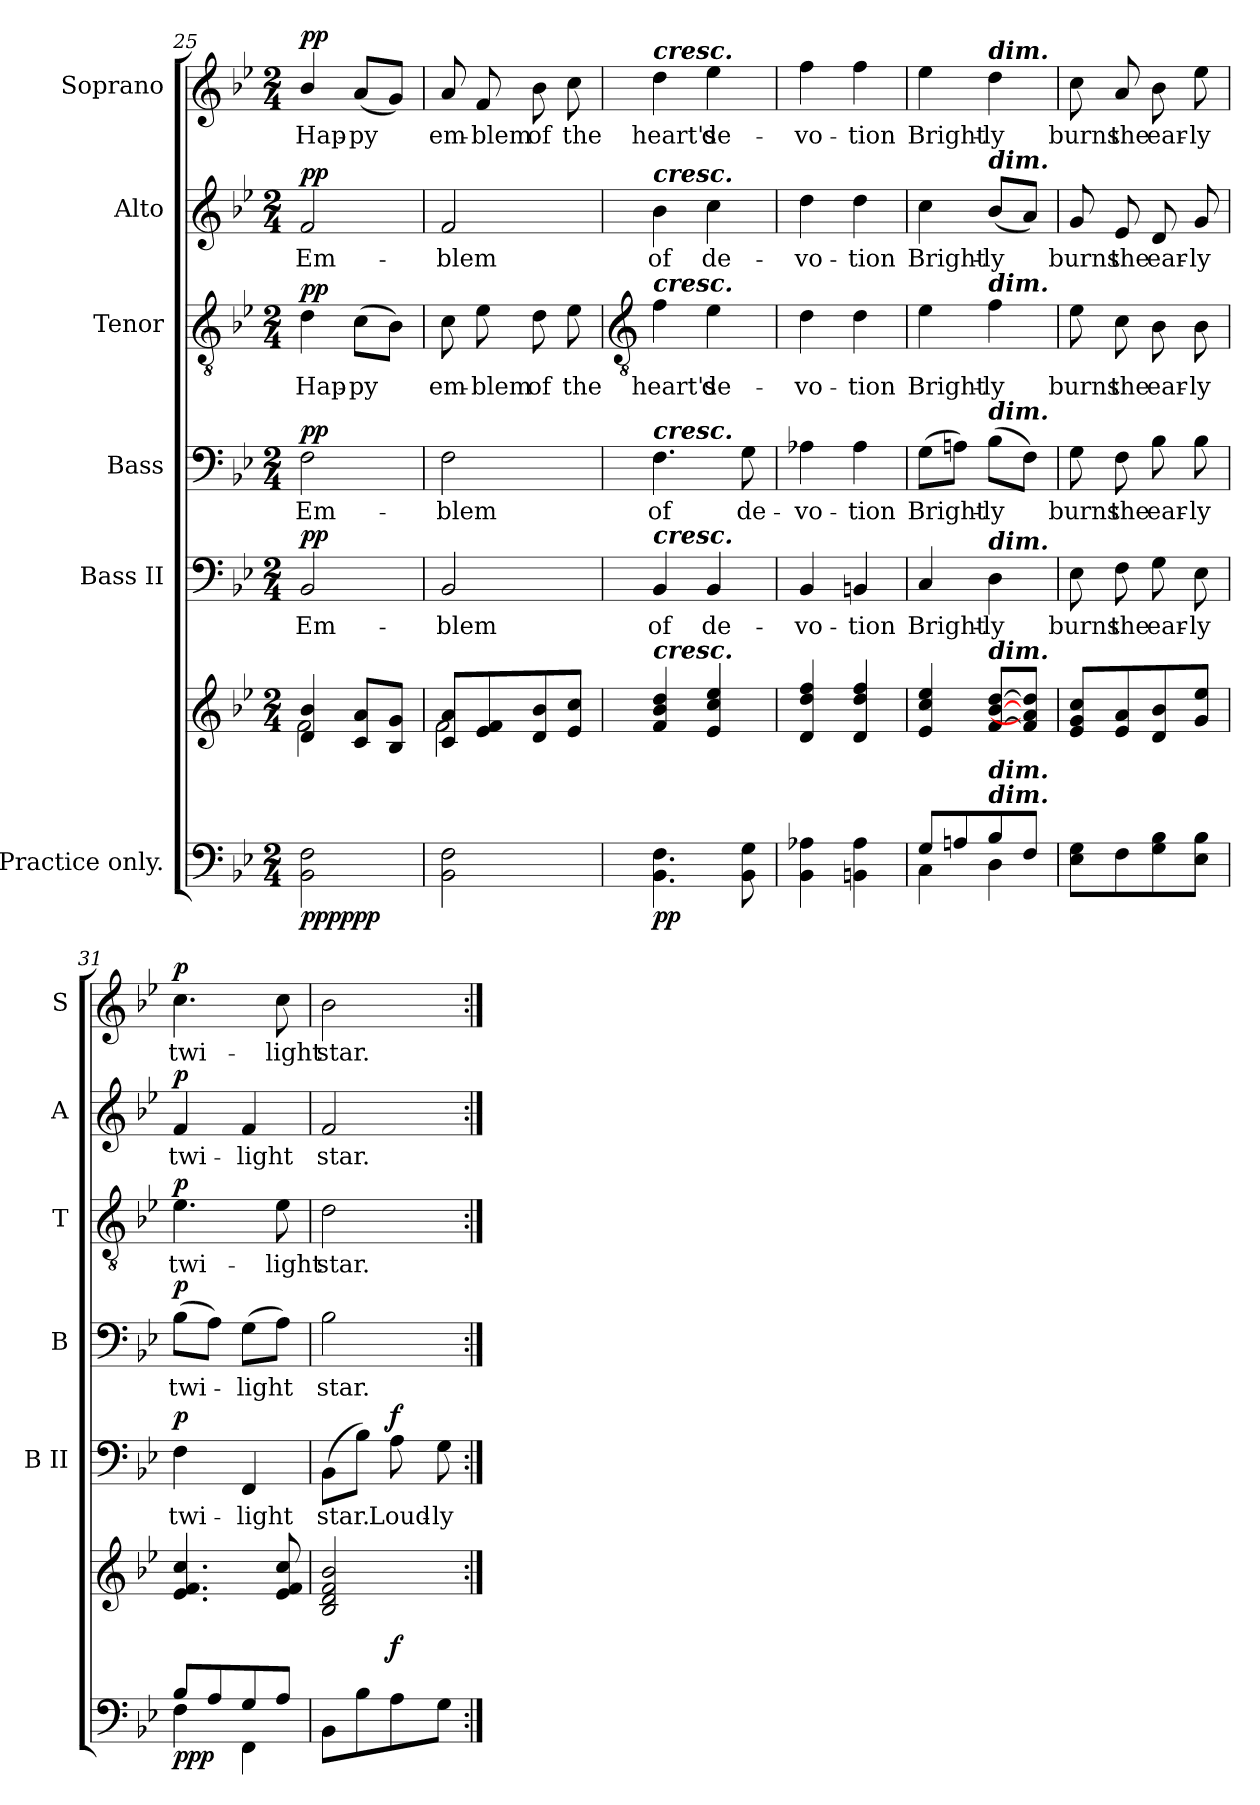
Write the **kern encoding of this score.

**kern	**kern	**dynam	**kern	**text	**dynam	**kern	**text	**dynam	**kern	**text	**dynam	**kern	**text	**dynam	**kern	**text	**dynam
*part6	*part6	*part6	*part5	*part5	*part5	*part4	*part4	*part4	*part3	*part3	*part3	*part2	*part2	*part2	*part1	*part1	*part1
*staff7	*staff6	*staff6/7	*staff5	*staff5	*staff5	*staff4	*staff4	*staff4	*staff3	*staff3	*staff3	*staff2	*staff2	*staff2	*staff1	*staff1	*staff1
*I"Practice only.	*	*	*I"Bass II	*	*	*I"Bass	*	*	*I"Tenor	*	*	*I"Alto	*	*	*I"Soprano	*	*
*	*	*	*I'B II	*	*	*I'B	*	*	*I'T	*	*	*I'A	*	*	*I'S	*	*
*clefF4	*clefG2	*	*clefF4	*	*	*clefF4	*	*	*clefGv2	*	*	*clefG2	*	*	*clefG2	*	*
*k[b-e-]	*k[b-e-]	*	*k[b-e-]	*	*	*k[b-e-]	*	*	*k[b-e-]	*	*	*k[b-e-]	*	*	*k[b-e-]	*	*
*B-:	*B-:	*	*B-:	*	*	*B-:	*	*	*B-:	*	*	*B-:	*	*	*B-:	*	*
*M2/4	*M2/4	*	*M2/4	*	*	*M2/4	*	*	*M2/4	*	*	*M2/4	*	*	*M2/4	*	*
=25	=25	=25	=25	=25	=25	=25	=25	=25	=25	=25	=25	=25	=25	=25	=25	=25	=25
*	*^	*	*	*	*	*	*	*	*	*	*	*	*	*	*	*	*
!	!	!	!LO:DY:b=2	!	!LO:LY:b	!	!	!LO:LY:b	!	!	!LO:LY:b	!	!	!LO:LY:b	!	!	!LO:LY:b	!
!	!	!	!LO:DY:n=1:b	!	!	!	!	!	!	!	!	!	!	!	!	!	!	!
!	!	!	!LO:DY:n=2:b	!	!	!LO:DY:b	!	!	!LO:DY:b	!	!	!LO:DY:b	!	!	!LO:DY:b	!	!	!LO:DY:b
2BB- 2F	4d/ 4b-/	2f\	pp pp pp	2BB-	Em-	pp	2F	Em-	pp	4d	Hap-	pp	2f	Em-	pp	4b-/	Hap-	pp
!	!	!	!	!	!	!	!	!	!	!	!LO:LY:b	!	!	!	!	!	!LO:LY:b	!
.	8c 8aL	.	.	.	.	.	.	.	.	(>8cL	-py	.	.	.	.	(<8aL	-py	.
.	8B- 8gJ	.	.	.	.	.	.	.	.	8B-J)	.	.	.	.	.	8gJ)	.	.
=26	=26	=26	=26	=26	=26	=26	=26	=26	=26	=26	=26	=26	=26	=26	=26	=26	=26	=26
!	!	!	!	!	!LO:LY:b	!	!	!LO:LY:b	!	!	!LO:LY:b	!	!	!LO:LY:b	!	!	!LO:LY:b	!
2BB- 2F	8c 8aL	2f\	.	2BB-	-blem	.	2F	-blem	.	8c	em-	.	2f	-blem	.	8a	em-	.
!	!	!	!	!	!	!	!	!	!	!	!LO:LY:b	!	!	!	!	!	!LO:LY:b	!
.	8e- 8f	.	.	.	.	.	.	.	.	8e-	-blem	.	.	.	.	8f	-blem	.
!	!	!	!	!	!	!	!	!	!	!	!LO:LY:b	!	!	!	!	!	!LO:LY:b	!
.	8d 8b-	.	.	.	.	.	.	.	.	8d	of	.	.	.	.	8b-	of	.
!	!	!	!	!	!	!	!	!	!	!	!LO:LY:b	!	!	!	!	!	!LO:LY:b	!
.	8e- 8ccJ	.	.	.	.	.	.	.	.	8e-	the	.	.	.	.	8cc	the	.
!!LO:LB:g=z
=27	=27	=27	=27	=27	=27	=27	=27	=27	=27	=27	=27	=27	=27	=27	=27	=27	=27	=27
*	*	*	*	*	*	*	*	*	*	*clefGv2	*	*	*	*	*	*	*	*
!	!	!	!	!	!	!	!	!	!	!	!	!	!	!	!	!LO:TX:a:Bi:t=cresc.	!	!
!	!	!	!	!	!	!	!	!	!	!	!	!	!LO:TX:a:Bi:t=cresc.	!	!	!	!	!
!	!	!	!	!	!	!	!	!	!	!LO:TX:a:Bi:t=cresc.	!	!	!	!	!	!	!	!
!	!	!	!	!	!	!	!LO:TX:a:Bi:t=cresc.	!	!	!	!	!	!	!	!	!	!	!
!	!	!	!	!LO:TX:a:Bi:t=cresc.	!	!	!	!	!	!	!	!	!	!	!	!	!	!
!	!LO:TX:a:Bi:t=cresc.	!	!	!	!	!	!	!	!	!	!	!	!	!	!	!	!	!
!LO:TX:a:Bi:t=cresc.	!	!	!	!	!	!	!	!	!	!	!	!	!	!	!	!	!	!
!LO:N:vis=1	!	!	!LO:DY:b=2	!	!LO:LY:b	!	!	!LO:LY:b	!	!	!LO:LY:b	!	!	!LO:LY:b	!	!	!LO:LY:b	!
*^	*	*	*	*	*	*	*	*	*	*	*	*	*	*	*	*	*	*
2ryy	4.BB-\ 4.F\	4f 4b- 4dd	2ryy	pp	4BB-	of	.	4.F	of	.	4f	heart's	.	4b-	of	.	4dd	heart's	.
!	!	!	!	!	!	!LO:LY:b	!	!	!	!	!	!LO:LY:b	!	!	!LO:LY:b	!	!	!LO:LY:b	!
.	.	4e- 4cc 4ee-	.	.	4BB-	de-	.	.	.	.	4e-	de-	.	4cc	de-	.	4ee-	de-	.
!	!	!	!	!	!	!	!	!	!LO:LY:b	!	!	!	!	!	!	!	!	!	!
.	8BB-\ 8G\	.	.	.	.	.	.	8G	de-	.	.	.	.	.	.	.	.	.	.
=28	=28	=28	=28	=28	=28	=28	=28	=28	=28	=28	=28	=28	=28	=28	=28	=28	=28	=28	=28
!LO:N:vis=1	!	!	!	!	!	!LO:LY:b	!	!	!LO:LY:b	!	!	!LO:LY:b	!	!	!LO:LY:b	!	!	!LO:LY:b	!
2ryy	4BB-\ 4A-X\	4d 4dd 4ff	2ryy	.	4BB-	-vo-	.	4A-X	-vo-	.	4d	-vo-	.	4dd	-vo-	.	4ff	-vo-	.
!	!	!	!	!	!	!LO:LY:b	!	!	!LO:LY:b	!	!	!LO:LY:b	!	!	!LO:LY:b	!	!	!LO:LY:b	!
.	4BBn\ 4A-\	4d 4dd 4ff	.	.	4BBn	-tion	.	4A-	-tion	.	4d	-tion	.	4dd	-tion	.	4ff	-tion	.
=29	=29	=29	=29	=29	=29	=29	=29	=29	=29	=29	=29	=29	=29	=29	=29	=29	=29	=29	=29
!	!	!	!LO:N:vis=1	!	!	!LO:LY:b	!	!	!LO:LY:b	!	!	!LO:LY:b	!	!	!LO:LY:b	!	!	!LO:LY:b	!
8G/L	4C\	4e- 4cc 4ee-	2ryy	.	4C	Bright-	.	(>8GL	Bright-	.	4e-	Bright-	.	4cc	Bright-	.	4ee-	Bright-	.
8An/	.	.	.	.	.	.	.	8AnJ)	.	.	.	.	.	.	.	.	.	.	.
!	!	!	!	!	!	!	!	!	!	!	!	!	!	!	!	!	!LO:TX:a:Bi:t=dim.	!	!
!	!	!	!	!	!	!	!	!	!	!	!	!	!	!LO:TX:a:Bi:t=dim.	!	!	!	!	!
!	!	!	!	!	!	!	!	!	!	!	!LO:TX:a:Bi:t=dim.	!	!	!	!	!	!	!	!
!	!	!	!	!	!	!	!	!LO:TX:a:Bi:t=dim.	!	!	!	!	!	!	!	!	!	!	!
!	!	!	!	!	!LO:TX:a:Bi:t=dim.	!	!	!	!	!	!	!	!	!	!	!	!	!	!
!	!	!LO:TX:a:Bi:t=dim.	!	!	!	!	!	!	!	!	!	!	!	!	!	!	!	!	!
!LO:TX:a:Bi:t=dim.	!	!	!	!	!	!	!	!	!	!	!	!	!	!	!	!	!	!	!
!LO:TX:a:Bi:t=dim.	!	!	!	!	!	!	!	!	!	!	!	!	!	!	!	!	!	!	!
!	!	!	!	!	!	!LO:LY:b	!	!	!LO:LY:b	!	!	!LO:LY:b	!	!	!LO:LY:b	!	!	!LO:LY:b	!
8B-/	4D\	[8f [8b- [8ddL	.	.	4D	-ly	.	(>8B-L	ly	.	4f	-ly	.	(<8b-L	-ly	.	4dd	-ly	.
8F/J	.	8f] 8a] 8dd]J	.	.	.	.	.	8FJ)	.	.	.	.	.	8aJ)	.	.	.	.	.
=30	=30	=30	=30	=30	=30	=30	=30	=30	=30	=30	=30	=30	=30	=30	=30	=30	=30	=30	=30
!	!	!	!LO:N:vis=1	!	!	!LO:LY:b	!	!	!LO:LY:b	!	!	!LO:LY:b	!	!	!LO:LY:b	!	!	!LO:LY:b	!
2ryy	8E-\ 8G\L	8e- 8g 8ccL	2ryy	.	8E-	burns	.	8G	burns	.	8e-	burns	.	8g	burns	.	8cc	burns	.
!	!	!	!	!	!	!LO:LY:b	!	!	!LO:LY:b	!	!	!LO:LY:b	!	!	!LO:LY:b	!	!	!LO:LY:b	!
.	8F\	8e- 8a	.	.	8F	the	.	8F	the	.	8c	the	.	8e-	the	.	8a	the	.
!	!	!	!	!	!	!LO:LY:b	!	!	!LO:LY:b	!	!	!LO:LY:b	!	!	!LO:LY:b	!	!	!LO:LY:b	!
.	8G\ 8B-\	8d 8b-	.	.	8G	ear-	.	8B-	ear-	.	8B-	ear-	.	8d	ear-	.	8b-	ear-	.
!	!	!	!	!	!	!LO:LY:b	!	!	!LO:LY:b	!	!	!LO:LY:b	!	!	!LO:LY:b	!	!	!LO:LY:b	!
.	8E-\ 8B-\J	8g 8ee-J	.	.	8E-	-ly	.	8B-	-ly	.	8B-	-ly	.	8g	-ly	.	8ee-	-ly	.
=31	=31	=31	=31	=31	=31	=31	=31	=31	=31	=31	=31	=31	=31	=31	=31	=31	=31	=31	=31
!	!	!	!LO:N:vis=1	!LO:DY:b=2	!	!LO:LY:b	!	!	!LO:LY:b	!	!	!LO:LY:b	!	!	!LO:LY:b	!	!	!LO:LY:b	!
!	!	!	!	!LO:DY:n=1:b=2	!	!	!	!	!	!	!	!	!	!	!	!	!	!	!
!	!	!	!	!LO:DY:n=2:b	!	!	!LO:DY:b	!	!	!LO:DY:b	!	!	!LO:DY:b	!	!	!LO:DY:b	!	!	!LO:DY:b
8B-/L	4F\	4.e- 4.f 4.cc	2ryy	p p p	4F	twi-	p	(>8B-L	twi-	p	4.e-	twi-	p	4f	twi-	p	4.cc	twi-	p
8A/	.	.	.	.	.	.	.	8AJ)	.	.	.	.	.	.	.	.	.	.	.
!	!	!	!	!	!	!LO:LY:b	!	!	!LO:LY:b	!	!	!	!	!	!LO:LY:b	!	!	!	!
8G/	4FF\	.	.	.	4FF	-light	.	(>8GL	light	.	.	.	.	4f	-light	.	.	.	.
!	!	!	!	!	!	!	!	!	!	!	!	!LO:LY:b	!	!	!	!	!	!LO:LY:b	!
8A/J	.	8e- 8f 8cc	.	.	.	.	.	8AJ)	.	.	8e-	-light	.	.	.	.	8cc	-light	.
=32	=32	=32	=32	=32	=32	=32	=32	=32	=32	=32	=32	=32	=32	=32	=32	=32	=32	=32	=32
!	!	!	!LO:N:vis=1	!	!	!LO:LY:b	!	!	!LO:LY:b	!	!	!LO:LY:b	!	!	!LO:LY:b	!	!	!LO:LY:b	!
2ryy	8BB-\L	2B- 2d 2f 2b-	2ryy	.	(8BB-L	star.	.	2B-	star.	.	2d	star.	.	2f	star.	.	2b-	star.	.
.	8B-\	.	.	.	8B-J)	.	.	.	.	.	.	.	.	.	.	.	.	.	.
!	!	!	!	!LO:DY:a=2	!	!LO:LY:b	!LO:DY:b	!	!	!	!	!	!	!	!	!	!	!	!
.	8A\	.	.	f	8A	Loud-	f	.	.	.	.	.	.	.	.	.	.	.	.
!	!	!	!	!	!	!LO:LY:b	!	!	!	!	!	!	!	!	!	!	!	!	!
.	8G\J	.	.	.	8G	-ly	.	.	.	.	.	.	.	.	.	.	.	.	.
*v	*v	*	*	*	*	*	*	*	*	*	*	*	*	*	*	*	*	*	*
*	*v	*v	*	*	*	*	*	*	*	*	*	*	*	*	*	*	*	*
=:|!	=:|!	=:|!	=:|!	=:|!	=:|!	=:|!	=:|!	=:|!	=:|!	=:|!	=:|!	=:|!	=:|!	=:|!	=:|!	=:|!	=:|!
*-	*-	*-	*-	*-	*-	*-	*-	*-	*-	*-	*-	*-	*-	*-	*-	*-	*-
